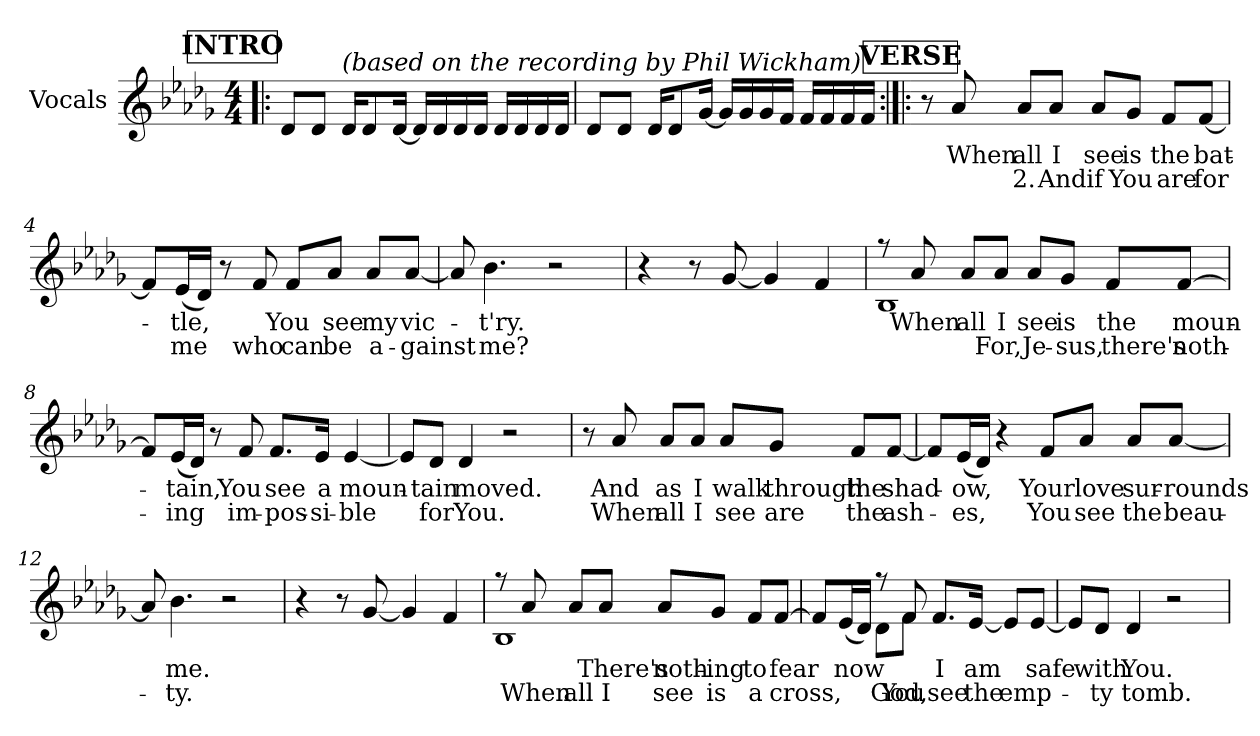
**kern	**text	**text
*part1	*part1	*part1
*staff1	*staff1	*staff1
*I"Vocals	*	*
*clefG2	*	*
*k[b-e-a-d-g-]	*	*
*D-:	*	*
*M4/4	*	*
*MM81	*	*
!!LO:REH:place=s1:a:B:t=INTRO
=1!|:	=1!|:	=1!|:
8d-!/L	.	.
8d-!/J	.	.
!LO:TX:a:i:t=(based on the recording by Phil Wickham)	!	!
16d-!/KL	.	.
8d-!/	.	.
[16d-!/Jk	.	.
16d-!/LL]	.	.
16d-!/	.	.
16d-!/	.	.
16d-!/JJ	.	.
16d-!/LL	.	.
16d-!/	.	.
16d-!/	.	.
16d-!/JJ	.	.
!!LO:LB:g=z
=2	=2	=2
8d-!/L	.	.
8d-!/J	.	.
16d-!/KL	.	.
8d-!/	.	.
[16g-!/Jk	.	.
16g-!/LL]	.	.
16g-!/	.	.
16g-!/	.	.
16f!/JJ	.	.
16f!/LL	.	.
16f!/	.	.
16f!/	.	.
16f!/JJ	.	.
!!LO:REH:place=s1:a:B:t=VERSE
=3:|!|:	=3:|!|:	=3:|!|:
!	!LO:LY:b	!
8r	1.	.
!	!LO:LY:b	!
8a-/	When	.
!	!LO:LY:b	!LO:LY:b
8a-/L	all	2.
!	!LO:LY:b	!LO:LY:b
8a-/J	I	And
!	!LO:LY:b	!LO:LY:b
8a-/L	see	if
!	!LO:LY:b	!LO:LY:b
8g-/J	is	You
!	!LO:LY:b	!LO:LY:b
8f/L	the	are
!	!LO:LY:b	!LO:LY:b
[8f/J	bat-	for
!!LO:LB:g=z
=4	=4	=4
8f/L]	.	.
!	!LO:LY:b	!LO:LY:b
(<16e-/L	-tle,	me
16d-/JJ)	.	.
8r	.	.
!	!	!LO:LY:b
8f!/	.	who
!	!LO:LY:b	!LO:LY:b
8f/L	You	can
!	!LO:LY:b	!LO:LY:b
8a-/J	see	be
!	!LO:LY:b	!LO:LY:b
8a-/L	my	a-
!	!LO:LY:b	!LO:LY:b
[8a-/J	vic-	-gainst
=5	=5	=5
8a-/]	.	.
!	!LO:LY:b	!LO:LY:b
4.b-\	-t'ry.	me?
2r	.	.
=6	=6	=6
4r	.	.
8r	.	.
[8g-!/	.	.
4g-!/]	.	.
4f!/	.	.
!!LO:LB:g=z
=7	=7	=7
*^	*	*
8rff	1B-!	.	.
!	!	!LO:LY:b	!
8a-/	.	When	.
!	!	!LO:LY:b	!
8a-/L	.	all	.
!	!	!LO:LY:b	!LO:LY:b
8a-/J	.	I	For,
!	!	!LO:LY:b	!LO:LY:b
8a-/L	.	see	Je-
!	!	!LO:LY:b	!LO:LY:b
8g-/J	.	is	-sus,
!	!	!LO:LY:b	!LO:LY:b
8f/L	.	the	there's
!	!	!LO:LY:b	!LO:LY:b
[>8f/J	.	moun-	noth-
*v	*v	*	*
=8	=8	=8
8f/L]	.	.
!	!LO:LY:b	!LO:LY:b
(<16e-/L	-tain,	-ing
16d-/JJ)	.	.
8r	.	.
!	!LO:LY:b	!LO:LY:b
8f/	You	im-
!	!LO:LY:b	!LO:LY:b
8.f/L	see	-pos-
!	!LO:LY:b	!LO:LY:b
16e-/Jk	a	-si-
!	!LO:LY:b	!LO:LY:b
[4e-/	moun-	-ble
!!LO:LB:g=z
=9	=9	=9
8e-/L]	.	.
!	!LO:LY:b	!LO:LY:b
8d-/J	-tain	for
!	!LO:LY:b	!LO:LY:b
4d-/	moved.	You.
2r	.	.
=10	=10	=10
8r	.	.
!	!LO:LY:b	!LO:LY:b
8a-/	And	When
!	!LO:LY:b	!LO:LY:b
8a-/L	as	all
!	!LO:LY:b	!LO:LY:b
8a-/J	I	I
!	!LO:LY:b	!LO:LY:b
8a-/L	walk	see
!	!LO:LY:b	!LO:LY:b
8g-/J	through	are
!	!LO:LY:b	!LO:LY:b
8f/L	the	the
!	!LO:LY:b	!LO:LY:b
[8f/J	shad-	ash-
!!LO:LB:g=z
=11	=11	=11
8f/L]	.	.
!	!LO:LY:b	!LO:LY:b
(<16e-/L	-ow,	-es,
16d-/JJ)	.	.
4r	.	.
!	!LO:LY:b	!LO:LY:b
8f/L	Your	You
!	!LO:LY:b	!LO:LY:b
8a-/J	love	see
!	!LO:LY:b	!LO:LY:b
8a-/L	sur-	the
!	!LO:LY:b	!LO:LY:b
[8a-/J	-rounds	beau-
=12	=12	=12
8a-/]	.	.
!	!LO:LY:b	!LO:LY:b
4.b-\	me.	-ty.
2r	.	.
=13	=13	=13
4r	.	.
8r	.	.
[8g-!/	.	.
4g-!/]	.	.
4f!/	.	.
!!LO:PB:g=z
=14	=14	=14
*^	*	*
8rff	1B-!	.	.
!	!	!	!LO:LY:b
8a-!/	.	.	When
!	!	!	!LO:LY:b
8a-!/L	.	.	all
!	!	!LO:LY:b	!LO:LY:b
8a-/J	.	There's	I
!	!	!LO:LY:b	!LO:LY:b
8a-/L	.	noth-	see
!	!	!LO:LY:b	!LO:LY:b
8g-/J	.	-ing	is
!	!	!LO:LY:b	!LO:LY:b
8f/L	.	to	a
!	!	!LO:LY:b	!LO:LY:b
[<8f/J	.	fear	cross,
=15	=15	=15	=15
8f/L]	4ryy	.	.
!	!	!LO:LY:b	!
(<16e-/L	.	now	.
16d-/JJ)	.	.	.
!	!	!	!LO:LY:b
8rff	8d-!\L	.	-God,
!	!	!LO:LY:b	!
!	!	!	!LO:LY:b
8f/	8f\J	.	You
!	!	!LO:LY:b	!LO:LY:b
8.f/L	2ryy	I	see
!	!	!LO:LY:b	!LO:LY:b
[<16e-/Jk	.	am	the
!	!	!	!LO:LY:b
8e-/L]	.	.	emp-
!	!	!LO:LY:b	!
[<8e-/J	.	safe	.
*v	*v	*	*
!!LO:LB:g=z
=16	=16	=16
8e-/L]	.	.
!	!LO:LY:b	!LO:LY:b
8d-/J	with	ty
!	!LO:LY:b	!LO:LY:b
4d-/	You.	tomb.
2r	.	.
=	=	=
*-	*-	*-
